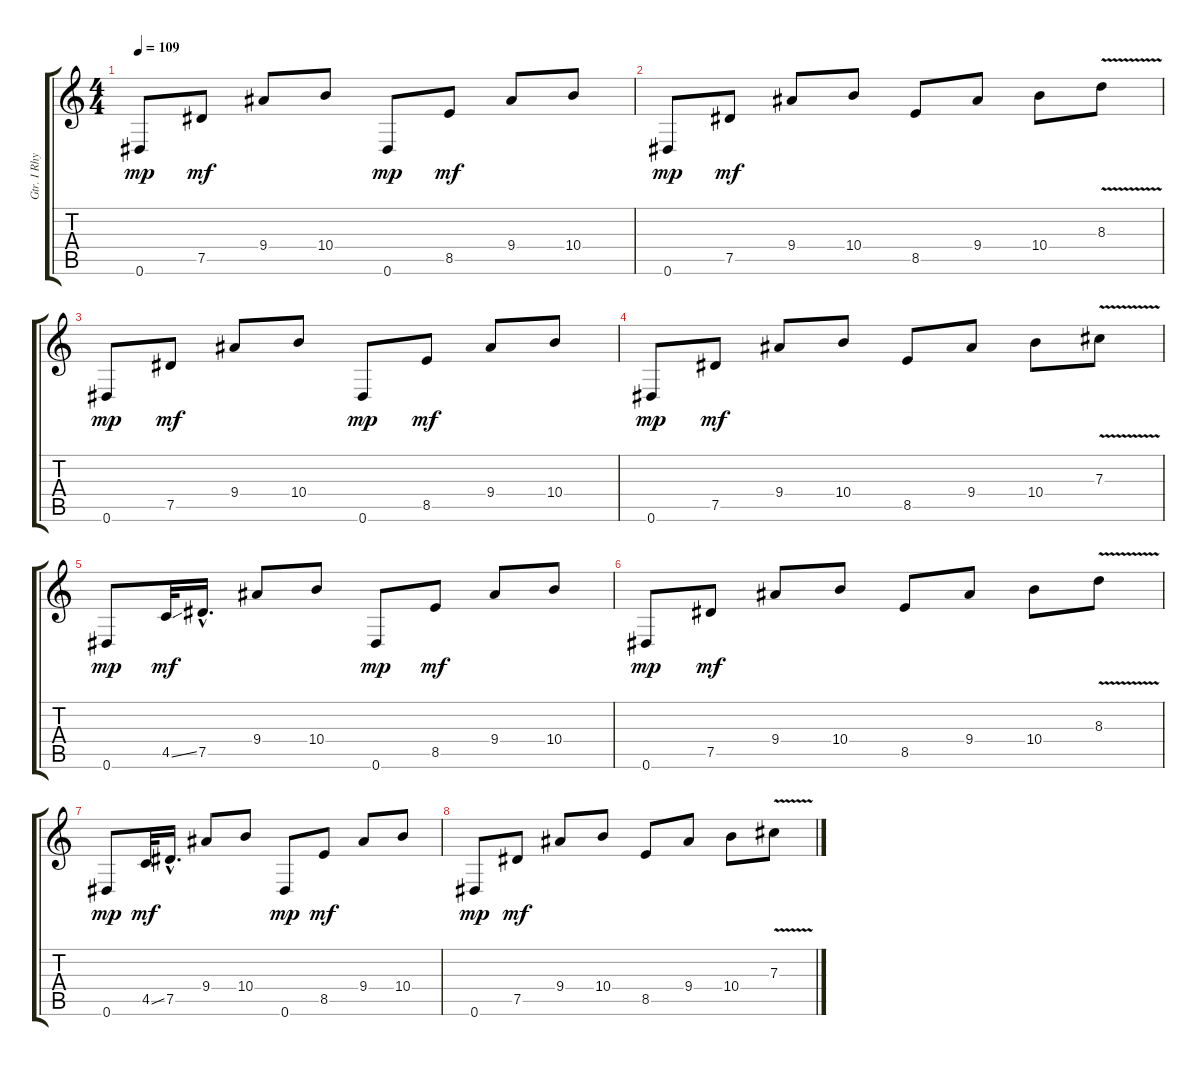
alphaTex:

\track ("Gtr. I Rhytm" "Gtr. I Rhy") {instrument overdrivenguitar}
\staff {score tabs}
\tuning (Eb4 Bb3 Gb3 Db3 Ab2 Eb2) {hide}
\ts (4 4)
\tempo 109
\clef g2
\ks c
0.6.8{dy mp} 7.5.8{dy mf} 9.4.8 10.4.8 0.6.8{dy mp} 8.5.8{dy mf} 9.4.8 10.4.8 |
0.6.8{dy mp} 7.5.8{dy mf} 9.4.8 10.4.8 8.5.8 9.4.8 10.4.8 8.3{v}.8 |
0.6.8{dy mp} 7.5.8{dy mf} 9.4.8 10.4.8 0.6.8{dy mp} 8.5.8{dy mf} 9.4.8 10.4.8 |
0.6.8{dy mp} 7.5.8{dy mf} 9.4.8 10.4.8 8.5.8 9.4.8 10.4.8 7.3{v}.8 |
0.6.8{dy mp balance 8} 4.5{ss}.32{dy mf} 7.5{hac}.16{d} 9.4.8 10.4.8 0.6.8{dy mp} 8.5.8{dy mf} 9.4.8 10.4.8 |
0.6.8{dy mp balance 8} 7.5.8{dy mf} 9.4.8 10.4.8 8.5.8 9.4.8 10.4.8 8.3{v}.8 |
0.6.8{dy mp balance 8} 4.5{ss}.32{dy mf} 7.5{hac}.16{d} 9.4.8 10.4.8 0.6.8{dy mp} 8.5.8{dy mf} 9.4.8 10.4.8 |
0.6.8{dy mp balance 8} 7.5.8{dy mf} 9.4.8 10.4.8 8.5.8 9.4.8 10.4.8 7.3{v}.8
